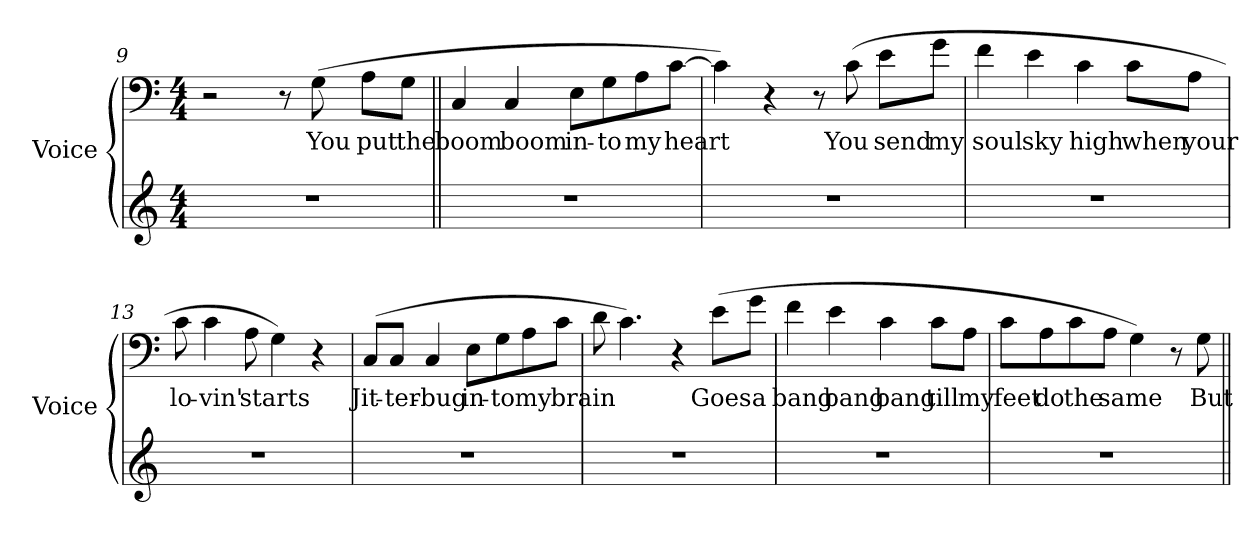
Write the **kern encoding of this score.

**kern	**kern	**text
*part2	*part1	*part1
*staff2	*staff1	*staff1
*I"Voice	*I"Voice	*
*I'Voice	*I'Voice	*
*clefG2	*clefF4	*
*k[]	*k[]	*
*C:	*C:	*
*M4/4	*M4/4	*
=9	=9	=9
1r	2r	.
.	8r	.
!	!	!LO:LY:b:color=#000000
.	(8Gi\	You
!	!	!LO:LY:b:color=#000000
.	8Ai\L	put
!	!	!LO:LY:b:color=#000000
.	8Gi\J	the
=10||	=10||	=10||
!	!	!LO:LY:b:color=#000000
1r	4Ci/	boom
!	!	!LO:LY:b:color=#000000
.	4Ci/	boom
!	!	!LO:LY:b:color=#000000
.	8Ei\L	in-
!	!	!LO:LY:b:color=#000000
.	8Gi\	-to
!	!	!LO:LY:b:color=#000000
.	8Ai\	my
!	!	!LO:LY:b:color=#000000
.	[8ci\J	heart
=11	=11	=11
1r	4ci\])	.
.	4r	.
.	8r	.
!	!	!LO:LY:b:color=#000000
.	(8ci\	You
!	!	!LO:LY:b:color=#000000
.	8ei\L	send
!	!	!LO:LY:b:color=#000000
.	8gi\J	my
!!LO:LB:g=z
=12	=12	=12
!	!	!LO:LY:b:color=#000000
1r	4fi\	soul
!	!	!LO:LY:b:color=#000000
.	4ei\	sky
!	!	!LO:LY:b:color=#000000
.	4ci\	high
!	!	!LO:LY:b:color=#000000
.	8ci\L	when
!	!	!LO:LY:b:color=#000000
.	8Ai\J	your
=13	=13	=13
!	!	!LO:LY:b:color=#000000
1r	8ci\	lo-
!	!	!LO:LY:b:color=#000000
.	4ci\	-vin'
!	!	!LO:LY:b:color=#000000
.	8Ai\	starts
.	4Gi\)	.
.	4r	.
=14	=14	=14
!	!	!LO:LY:b:color=#000000
1r	(8Ci/L	Jit-
!	!	!LO:LY:b:color=#000000
.	8Ci/J	-ter-
!	!	!LO:LY:b:color=#000000
.	4Ci/	-bug
!	!	!LO:LY:b:color=#000000
.	8Ei\L	in-
!	!	!LO:LY:b:color=#000000
.	8Gi\	-to
!	!	!LO:LY:b:color=#000000
.	8Ai\	my
!	!	!LO:LY:b:color=#000000
.	8ci\J	brain
=15	=15	=15
1r	8di\	.
.	4.ci\)	.
.	4r	.
!	!	!LO:LY:b:color=#000000
.	(8ei\L	Goes
!	!	!LO:LY:b:color=#000000
.	8gi\J	a
!!LO:LB:g=z
=16	=16	=16
!	!	!LO:LY:b:color=#000000
1r	4fi\	bang
!	!	!LO:LY:b:color=#000000
.	4ei\	bang
!	!	!LO:LY:b:color=#000000
.	4ci\	bang
!	!	!LO:LY:b:color=#000000
.	8ci\L	till
!	!	!LO:LY:b:color=#000000
.	8Ai\J	my
=17	=17	=17
!	!	!LO:LY:b:color=#000000
1r	8ci\L	feet
!	!	!LO:LY:b:color=#000000
.	8Ai\	do
!	!	!LO:LY:b:color=#000000
.	8ci\	the
!	!	!LO:LY:b:color=#000000
.	8Ai\J	same
.	4Gi\)	.
.	8r	.
!	!	!LO:LY:b:color=#000000
.	8Gi\	But
=||	=||	=||
*-	*-	*-
